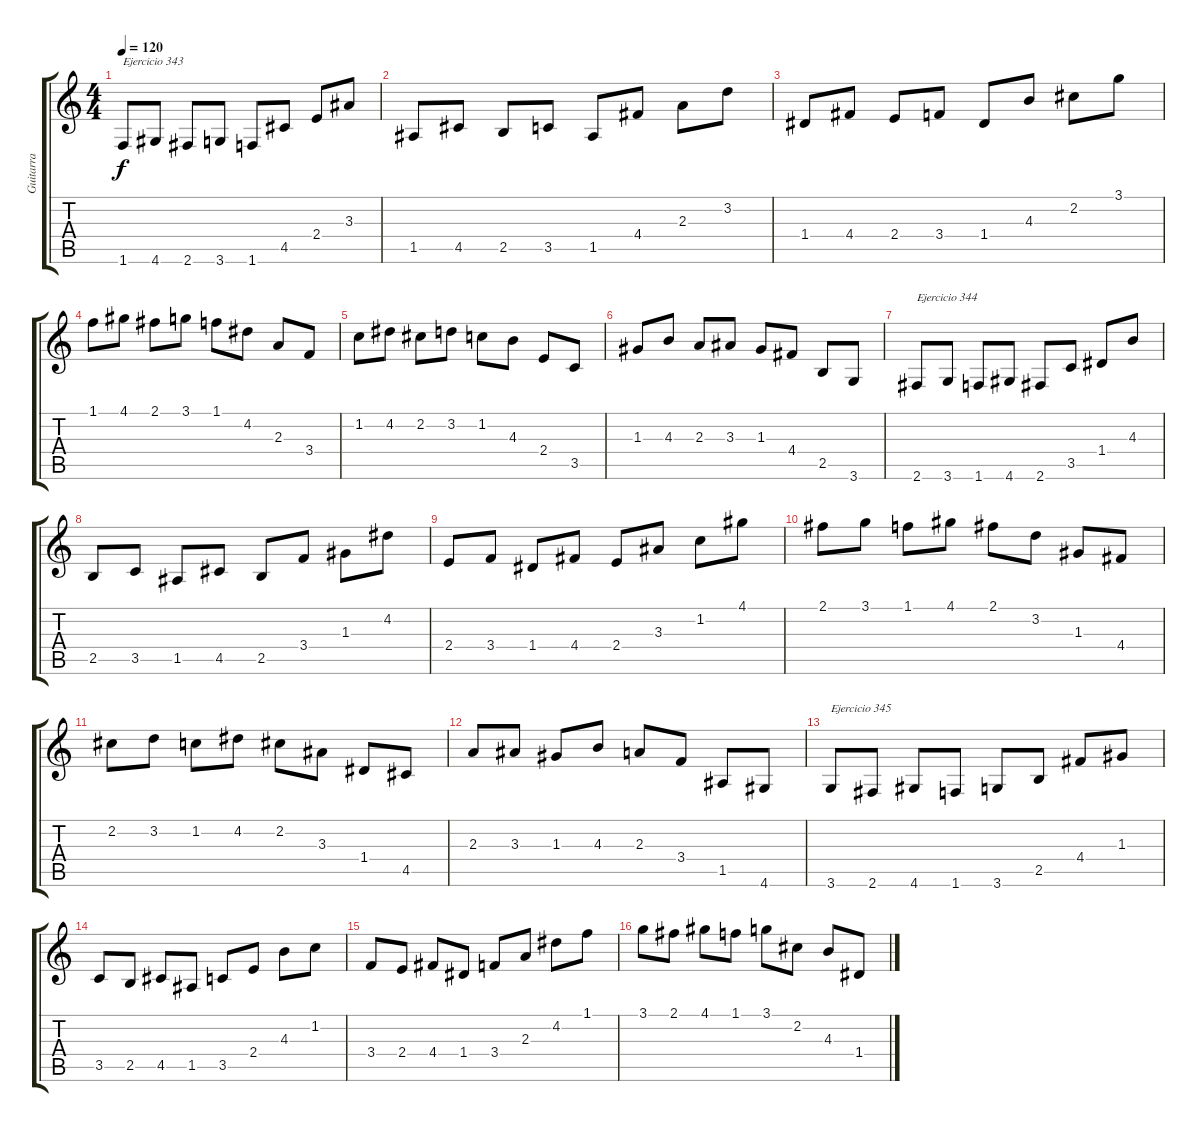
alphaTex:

\track ("Guitarra " "Guitarra ") {instrument acousticguitarnylon}
\staff {score tabs}
\tuning (E4 B3 G3 D3 A2 E2) {hide}
\ts (4 4)
\tempo 120
\clef g2
\ks c
1.6.8{txt "Ejercicio 343" dy f} 4.6.8 2.6.8 3.6.8 1.6.8 4.5.8 2.4.8 3.3.8 |
1.5.8 4.5.8 2.5.8 3.5.8 1.5.8 4.4.8 2.3.8 3.2.8 |
1.4.8 4.4.8 2.4.8 3.4.8 1.4.8 4.3.8 2.2.8 3.1.8 |
1.1.8 4.1.8 2.1.8 3.1.8 1.1.8 4.2.8 2.3.8 3.4.8 |
1.2.8 4.2.8 2.2.8 3.2.8 1.2.8 4.3.8 2.4.8 3.5.8 |
1.3.8 4.3.8 2.3.8 3.3.8 1.3.8 4.4.8 2.5.8 3.6.8 |
2.6.8{txt "Ejercicio 344"} 3.6.8 1.6.8 4.6.8 2.6.8 3.5.8 1.4.8 4.3.8 |
2.5.8 3.5.8 1.5.8 4.5.8 2.5.8 3.4.8 1.3.8 4.2.8 |
2.4.8 3.4.8 1.4.8 4.4.8 2.4.8 3.3.8 1.2.8 4.1.8 |
2.1.8 3.1.8 1.1.8 4.1.8 2.1.8 3.2.8 1.3.8 4.4.8 |
2.2.8 3.2.8 1.2.8 4.2.8 2.2.8 3.3.8 1.4.8 4.5.8 |
2.3.8 3.3.8 1.3.8 4.3.8 2.3.8 3.4.8 1.5.8 4.6.8 |
3.6.8{txt "Ejercicio 345"} 2.6.8 4.6.8 1.6.8 3.6.8 2.5.8 4.4.8 1.3.8 |
3.5.8 2.5.8 4.5.8 1.5.8 3.5.8 2.4.8 4.3.8 1.2.8 |
3.4.8 2.4.8 4.4.8 1.4.8 3.4.8 2.3.8 4.2.8 1.1.8 |
3.1.8 2.1.8 4.1.8 1.1.8 3.1.8 2.2.8 4.3.8 1.4.8
